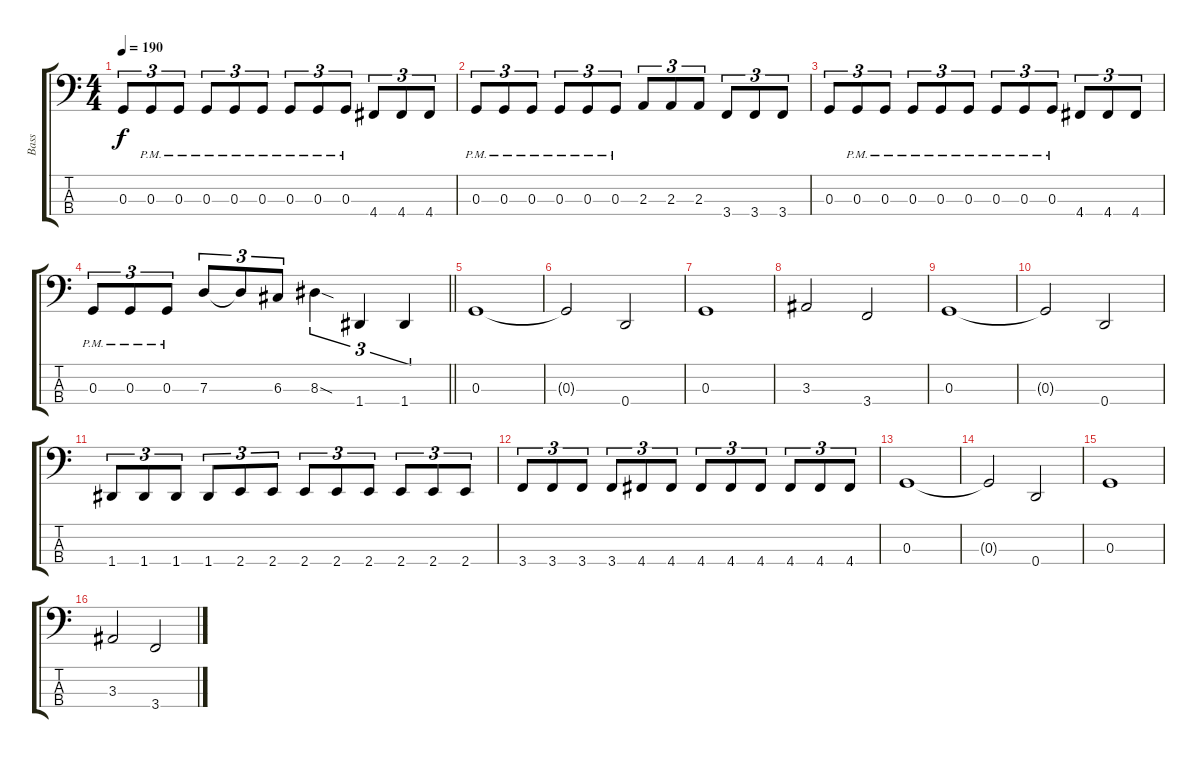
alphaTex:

\track ("Bass" "Bass") {instrument electricbassfinger}
\staff {score tabs}
\tuning (F2 C2 G1 D1) {hide}
\ts (4 4)
\tempo 190
\clef f4
\ks c
0.3.8{tu (3 2) dy f} 0.3{pm}.8{tu (3 2)} 0.3{pm}.8{tu (3 2)} 0.3{pm}.8{tu (3 2)} 0.3{pm}.8{tu (3 2)} 0.3{pm}.8{tu (3 2)} 0.3{pm}.8{tu (3 2)} 0.3{pm}.8{tu (3 2)} 0.3{pm}.8{tu (3 2)} 4.4.8{tu (3 2)} 4.4.8{tu (3 2)} 4.4.8{tu (3 2)} |
0.3{pm}.8{tu (3 2)} 0.3{pm}.8{tu (3 2)} 0.3{pm}.8{tu (3 2)} 0.3{pm}.8{tu (3 2)} 0.3{pm}.8{tu (3 2)} 0.3{pm}.8{tu (3 2)} 2.3.8{tu (3 2)} 2.3.8{tu (3 2)} 2.3.8{tu (3 2)} 3.4.8{tu (3 2)} 3.4.8{tu (3 2)} 3.4.8{tu (3 2)} |
0.3.8{tu (3 2)} 0.3{pm}.8{tu (3 2)} 0.3{pm}.8{tu (3 2)} 0.3{pm}.8{tu (3 2)} 0.3{pm}.8{tu (3 2)} 0.3{pm}.8{tu (3 2)} 0.3{pm}.8{tu (3 2)} 0.3{pm}.8{tu (3 2)} 0.3{pm}.8{tu (3 2)} 4.4.8{tu (3 2)} 4.4.8{tu (3 2)} 4.4.8{tu (3 2)} |
\barLineRight lightlight
0.3{pm}.8{tu (3 2)} 0.3{pm}.8{tu (3 2)} 0.3{pm}.8{tu (3 2)} 7.3.8{tu (3 2)} 7.3{t}.8{tu (3 2)} 6.3.8{tu (3 2)} 8.3{sod}.4{tu (3 2)} 1.4.4{tu (3 2)} 1.4.4{tu (3 2)} |
0.3.1 |
0.3{t}.2 0.4.2 |
0.3.1 |
3.3.2 3.4.2 |
0.3.1 |
0.3{t}.2 0.4.2 |
1.4.8{tu (3 2)} 1.4.8{tu (3 2)} 1.4.8{tu (3 2)} 1.4.8{tu (3 2)} 2.4.8{tu (3 2)} 2.4.8{tu (3 2)} 2.4.8{tu (3 2)} 2.4.8{tu (3 2)} 2.4.8{tu (3 2)} 2.4.8{tu (3 2)} 2.4.8{tu (3 2)} 2.4.8{tu (3 2)} |
3.4.8{tu (3 2)} 3.4.8{tu (3 2)} 3.4.8{tu (3 2)} 3.4.8{tu (3 2)} 4.4.8{tu (3 2)} 4.4.8{tu (3 2)} 4.4.8{tu (3 2)} 4.4.8{tu (3 2)} 4.4.8{tu (3 2)} 4.4.8{tu (3 2)} 4.4.8{tu (3 2)} 4.4.8{tu (3 2)} |
0.3.1 |
0.3{t}.2 0.4.2 |
0.3.1 |
3.3.2 3.4.2
